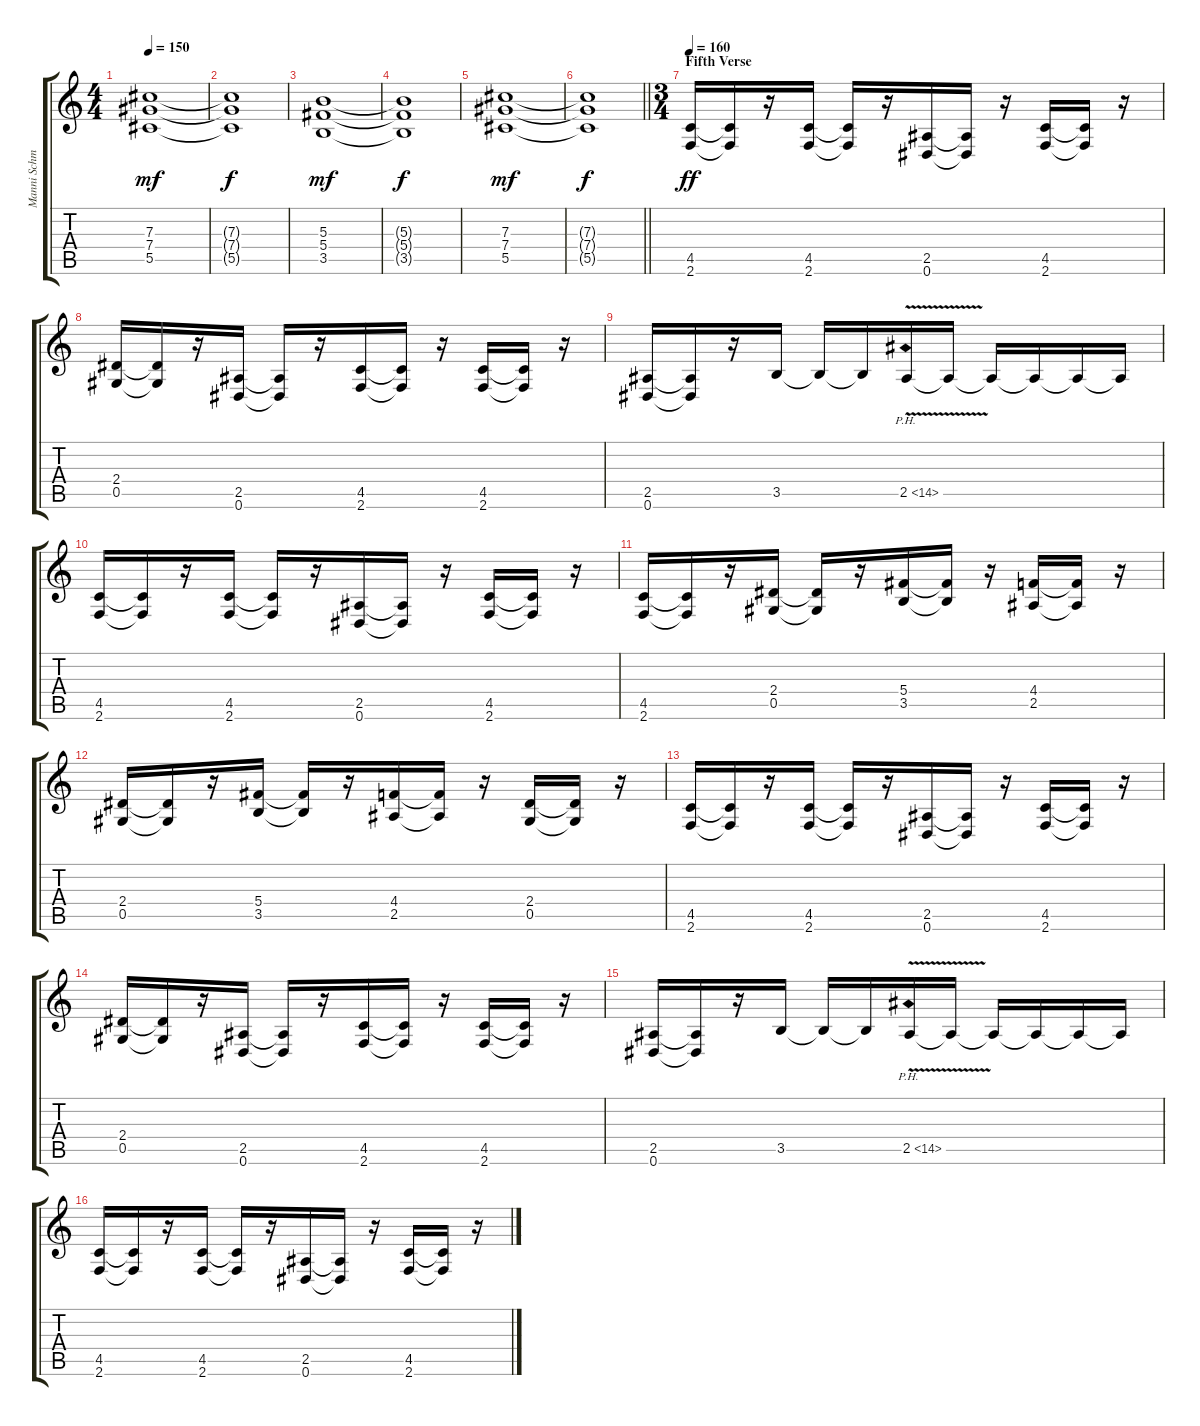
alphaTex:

\track ("Manni Schmidt" "Manni Schm") {instrument distortionguitar}
\staff {score tabs}
\tuning (Eb4 Bb3 Gb3 Db3 Ab2 Eb2) {hide}
\ts (4 4)
\tempo 150
\clef g2
\ks c
(7.3 7.4 5.5).1{dy mf} |
(7.3{t} 7.4{t} 5.5{t}).1{dy f} |
(5.3 5.4 3.5).1{dy mf} |
(5.3{t} 5.4{t} 3.5{t}).1{dy f} |
(7.3 7.4 5.5).1{dy mf} |
\barLineRight lightlight
(7.3{t} 7.4{t} 5.5{t}).1{dy f} |
\ts (3 4)
\section ("" "Fifth Verse")
\tempo 160
(4.5 2.6).16{dy ff} (4.5{t} 2.6{t}).16 r.16 (4.5 2.6).16 (4.5{t} 2.6{t}).16 r.16 (2.5 0.6).16 (2.5{t} 0.6{t}).16 r.16 (4.5 2.6).16 (4.5{t} 2.6{t}).16 r.16 |
(2.4 0.5).16 (2.4{t} 0.5{t}).16 r.16 (2.5 0.6).16 (2.5{t} 0.6{t}).16 r.16 (4.5 2.6).16 (4.5{t} 2.6{t}).16 r.16 (4.5 2.6).16 (4.5{t} 2.6{t}).16 r.16 |
(2.5 0.6).16 (2.5{t} 0.6{t}).16 r.16 3.5.16 3.5{t}.16 3.5{t}.16 2.5{ph 12 v}.16{instrument guitarharmonics} 2.5{t}.16 2.5{t}.16 2.5{t}.16 2.5{t}.16 2.5{t}.16 |
(4.5 2.6).16{instrument distortionguitar} (4.5{t} 2.6{t}).16 r.16 (4.5 2.6).16 (4.5{t} 2.6{t}).16 r.16 (2.5 0.6).16 (2.5{t} 0.6{t}).16 r.16 (4.5 2.6).16 (4.5{t} 2.6{t}).16 r.16 |
(4.5 2.6).16 (4.5{t} 2.6{t}).16 r.16 (2.4 0.5).16 (2.4{t} 0.5{t}).16 r.16 (5.4 3.5).16 (5.4{t} 3.5{t}).16 r.16 (4.4 2.5).16 (4.4{t} 2.5{t}).16 r.16 |
(2.4 0.5).16 (2.4{t} 0.5{t}).16 r.16 (5.4 3.5).16 (5.4{t} 3.5{t}).16 r.16 (4.4 2.5).16 (4.4{t} 2.5{t}).16 r.16 (2.4 0.5).16 (2.4{t} 0.5{t}).16 r.16 |
(4.5 2.6).16 (4.5{t} 2.6{t}).16 r.16 (4.5 2.6).16 (4.5{t} 2.6{t}).16 r.16 (2.5 0.6).16 (2.5{t} 0.6{t}).16 r.16 (4.5 2.6).16 (4.5{t} 2.6{t}).16 r.16 |
(2.4 0.5).16 (2.4{t} 0.5{t}).16 r.16 (2.5 0.6).16 (2.5{t} 0.6{t}).16 r.16 (4.5 2.6).16 (4.5{t} 2.6{t}).16 r.16 (4.5 2.6).16 (4.5{t} 2.6{t}).16 r.16 |
(2.5 0.6).16 (2.5{t} 0.6{t}).16 r.16 3.5.16 3.5{t}.16 3.5{t}.16 2.5{ph 12 v}.16{instrument guitarharmonics} 2.5{t}.16 2.5{t}.16 2.5{t}.16 2.5{t}.16 2.5{t}.16 |
(4.5 2.6).16{instrument distortionguitar} (4.5{t} 2.6{t}).16 r.16 (4.5 2.6).16 (4.5{t} 2.6{t}).16 r.16 (2.5 0.6).16 (2.5{t} 0.6{t}).16 r.16 (4.5 2.6).16 (4.5{t} 2.6{t}).16 r.16
